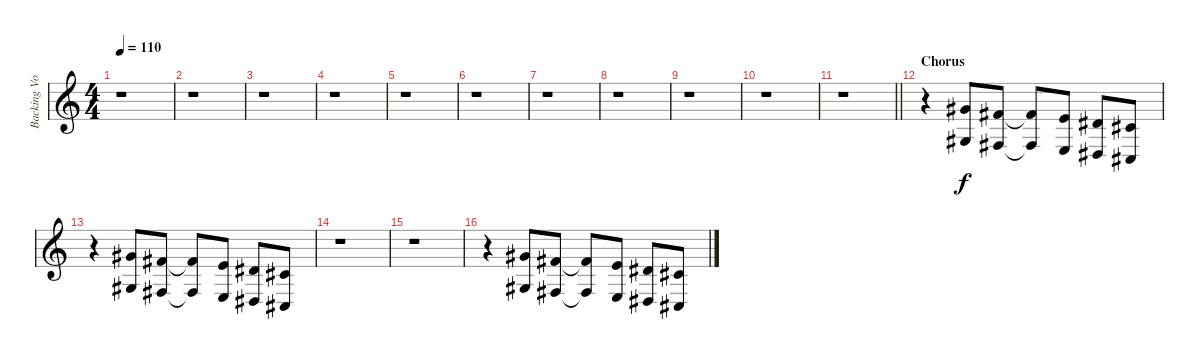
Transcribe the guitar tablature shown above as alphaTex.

\track ("Backing Vocals" "Backing Vo") {instrument choiraahs}
\staff {score}
\tuning (Eb4 Bb3 Gb3 Db3 Ab2 Eb2) {hide}
\ts (4 4)
\tempo 110
\clef g2
\ks c
r.1{dy f} |
r.1 |
r.1 |
r.1 |
r.1 |
r.1 |
r.1 |
r.1 |
r.1 |
r.1 |
\barLineRight lightlight
r.1 |
\section ("" "Chorus")
r.4 (5.1 2.3).8 (3.1 0.3).8 (3.1{t} 0.3{t}).8 (6.2 3.4).8 (5.2 2.4).8 (3.2 0.4).8 |
r.4 (5.1 2.3).8 (3.1 0.3).8 (3.1{t} 0.3{t}).8 (6.2 3.4).8 (5.2 2.4).8 (3.2 0.4).8 |
r.1 |
r.1 |
r.4 (5.1 2.3).8 (3.1 0.3).8 (3.1{t} 0.3{t}).8 (6.2 3.4).8 (5.2 2.4).8 (3.2 0.4).8
